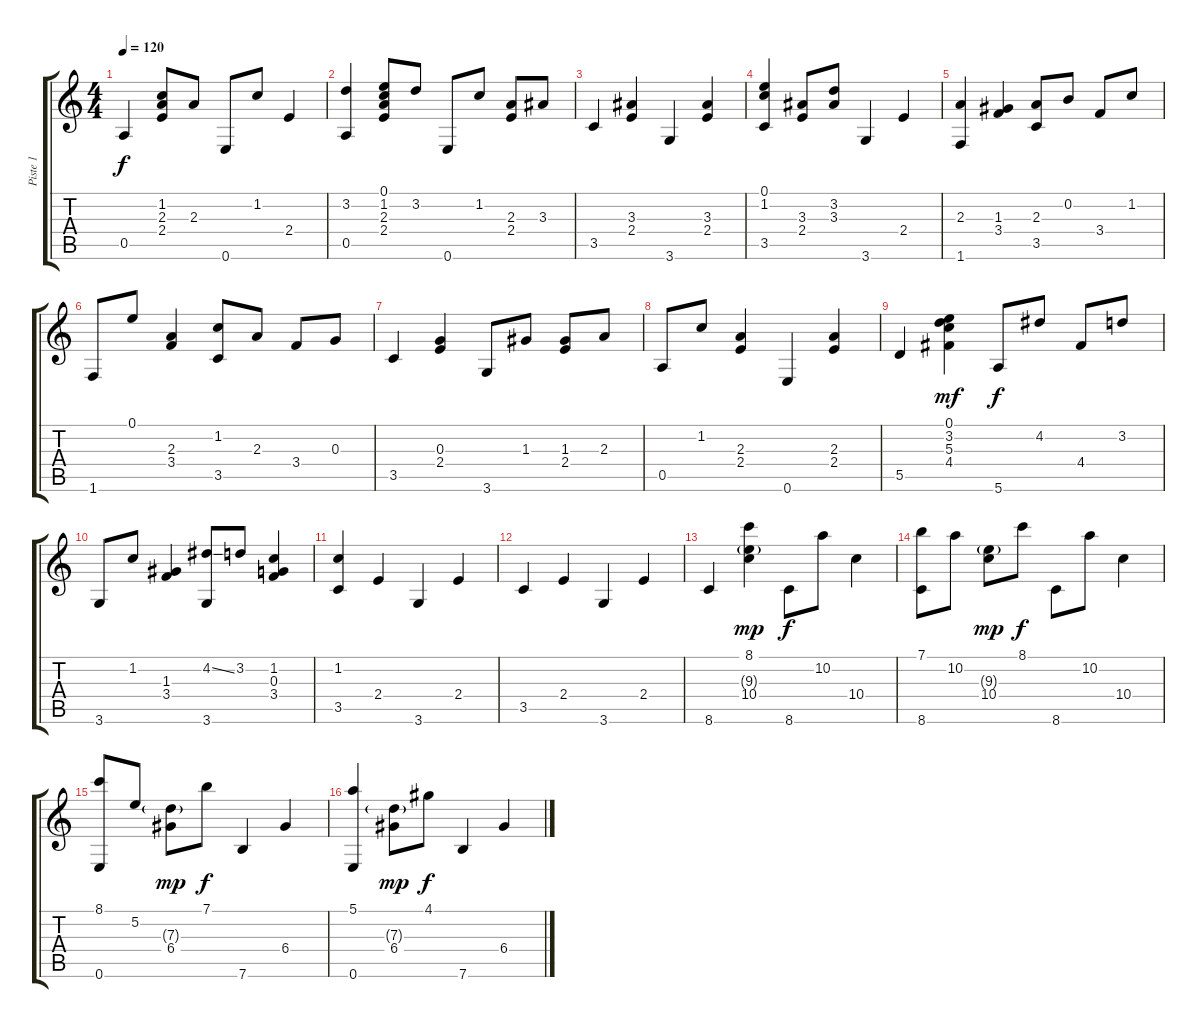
\track ("Piste 1" "Piste 1") {instrument acousticguitarsteel}
\staff {score tabs}
\tuning (E4 B3 G3 D3 A2 E2) {hide}
\ts (4 4)
\tempo 120
\clef g2
\ks c
0.5.4{dy f} (1.2 2.3 2.4).8 2.3.8 0.6.8 1.2.8 2.4.4 |
(3.2 0.5).4 (0.1 1.2 2.3 2.4).8 3.2.8 0.6.8 1.2.8 (2.3 2.4).8 3.3.8 |
3.5.4 (3.3 2.4).4 3.6.4 (3.3 2.4).4 |
(0.1 1.2 3.5).4 (3.3 2.4).8 (3.2 3.3).8 3.6.4 2.4.4 |
(2.3 1.6).4 (1.3 3.4).4 (2.3 3.5).8 0.2.8 3.4.8 1.2.8 |
1.6.8 0.1.8 (2.3 3.4).4 (1.2 3.5).8 2.3.8 3.4.8 0.3.8 |
3.5.4 (0.3 2.4).4 3.6.8 1.3.8 (1.3 2.4).8 2.3.8 |
0.5.8 1.2.8 (2.3 2.4).4 0.6.4 (2.3 2.4).4 |
5.5.4 (0.1 3.2 5.3 4.4).4{dy mf} 5.6.8{dy f} 4.2.8 4.4.8 3.2.8 |
3.6.8 1.2.8 (1.3 3.4).4 (4.2{ss} 3.6).8 3.2.8 (1.2 0.3 3.4).4 |
(1.2 3.5).4 2.4.4 3.6.4 2.4.4 |
3.5.4 2.4.4 3.6.4 2.4.4 |
8.6.4 (8.1 9.3{g} 10.4).4{dy mp} 8.6.8{dy f} 10.2.8 10.4.4 |
(7.1 8.6).8 10.2.8 (9.3{g} 10.4).8{dy mp} 8.1.8{dy f} 8.6.8 10.2.8 10.4.4 |
(8.1 0.6).8 5.2.8 (7.3{g} 6.4).8{dy mp} 7.1.8{dy f} 7.6.4 6.4.4 |
(5.1 0.6).4 (7.3{g} 6.4).8{dy mp} 4.1.8{dy f} 7.6.4 6.4.4
